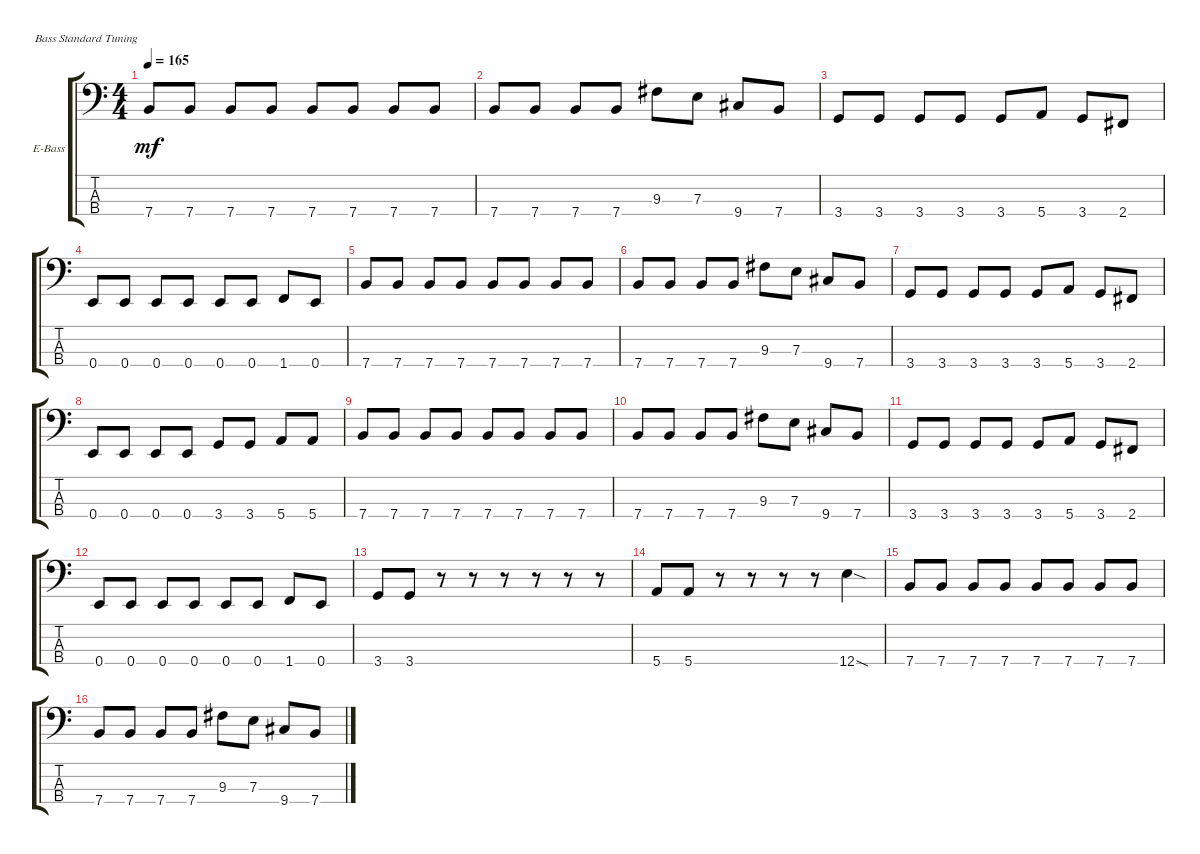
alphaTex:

\defaultSystemsLayout 4
\bracketExtendMode groupsimilarinstruments
\firstSystemTrackNameOrientation horizontal
\otherSystemsTrackNameOrientation horizontal
\track ("Electric Bass" "E-Bass") {instrument electricbassfinger}
\staff {score tabs}
\tuning (G2 D2 A1 E1)
\ts (4 4)
\tempo 165
\clef f4
\ks c
7.4.8{dy mf} 7.4.8 7.4.8 7.4.8 7.4.8 7.4.8 7.4.8 7.4.8 |
7.4.8 7.4.8 7.4.8 7.4.8 9.3.8 7.3.8 9.4.8 7.4.8 |
3.4.8 3.4.8 3.4.8 3.4.8 3.4.8 5.4.8 3.4.8 2.4.8 |
0.4.8 0.4.8 0.4.8 0.4.8 0.4.8 0.4.8 1.4.8 0.4.8 |
7.4.8 7.4.8 7.4.8 7.4.8 7.4.8 7.4.8 7.4.8 7.4.8 |
7.4.8 7.4.8 7.4.8 7.4.8 9.3.8 7.3.8 9.4.8 7.4.8 |
3.4.8 3.4.8 3.4.8 3.4.8 3.4.8 5.4.8 3.4.8 2.4.8 |
0.4.8 0.4.8 0.4.8 0.4.8 3.4.8 3.4.8 5.4.8 5.4.8 |
7.4.8 7.4.8 7.4.8 7.4.8 7.4.8 7.4.8 7.4.8 7.4.8 |
7.4.8 7.4.8 7.4.8 7.4.8 9.3.8 7.3.8 9.4.8 7.4.8 |
3.4.8 3.4.8 3.4.8 3.4.8 3.4.8 5.4.8 3.4.8 2.4.8 |
0.4.8 0.4.8 0.4.8 0.4.8 0.4.8 0.4.8 1.4.8 0.4.8 |
3.4.8 3.4.8 r.8 r.8 r.8 r.8 r.8 r.8 |
5.4.8 5.4.8 r.8 r.8 r.8 r.8 12.4{sod}.4 |
7.4.8 7.4.8 7.4.8 7.4.8 7.4.8 7.4.8 7.4.8 7.4.8 |
7.4.8 7.4.8 7.4.8 7.4.8 9.3.8 7.3.8 9.4.8 7.4.8
